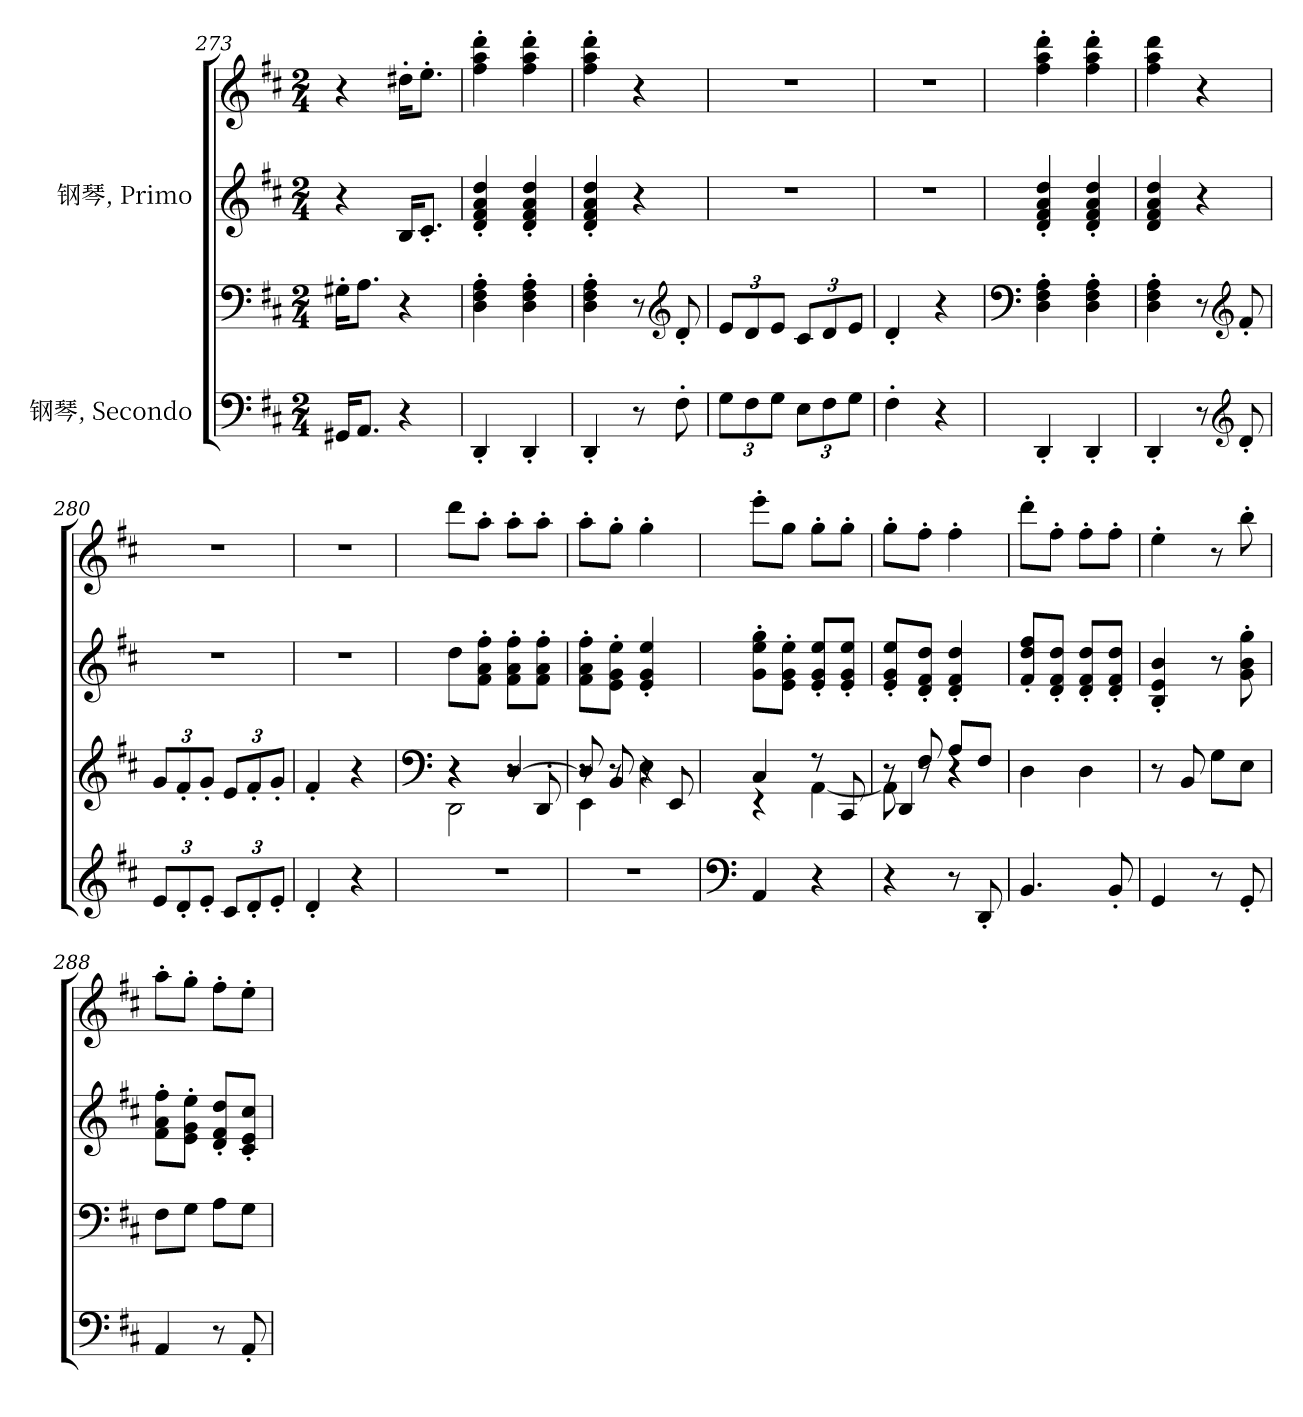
**kern	**kern	**kern	**kern
*part2	*part2	*part1	*part1
*staff4	*staff3	*staff2	*staff1
*I"钢琴, Secondo	*	*I"钢琴, Primo	*
*clefF4	*clefF4	*clefG2	*clefG2
*k[f#c#]	*k[f#c#]	*k[f#c#]	*k[f#c#]
*M2/4	*M2/4	*M2/4	*M2/4
=273	=273	=273	=273
16GG#X/KL	16G#X'\KL	4r	4r
8.AA/J	8.A\J	.	.
4r	4r	16B/KL	16dd#X'\KL
.	.	8.c#'/J	8.ee'\J
=274	=274	=274	=274
*	*	*	*MM120
4DD'/	4D\' 4F#\' 4A\'	4d/' 4f#/' 4a/' 4dd/'	4ff#\' 4aa\' 4ddd\'
4DD'/	4D\' 4F#\' 4A\'	4d/' 4f#/' 4a/' 4dd/'	4ff#\' 4aa\' 4ddd\'
=275	=275	=275	=275
4DD'/	4D\' 4F#\' 4A\'	4d/' 4f#/' 4a/' 4dd/'	4ff#\' 4aa\' 4ddd\'
8r	8r	4r	4r
*	*clefG2	*	*
8F#'\	8d'/	.	.
=276	=276	=276	=276
*Xbrackettup	*Xbrackettup	*	*
12G\L	12e/L	2r	2r
12F#\	12d/	.	.
12G\J	12e/J	.	.
12E\L	12c#/L	.	.
12F#\	12d/	.	.
12G\J	12e/J	.	.
=277	=277	=277	=277
4F#'\	4d'/	2r	2r
4r	4r	.	.
!!LO:PB:g=z
=278	=278	=278	=278
*	*clefF4	*	*
4DD'/	4D\' 4F#\' 4A\'	4d/' 4f#/' 4a/' 4dd/'	4ff#\' 4aa\' 4ddd\'
4DD'/	4D\' 4F#\' 4A\'	4d/' 4f#/' 4a/' 4dd/'	4ff#\' 4aa\' 4ddd\'
=279	=279	=279	=279
4DD'/	4D\' 4F#\' 4A\'	4d/ 4f#/ 4a/ 4dd/	4ff#\ 4aa\ 4ddd\
8r	8r	4r	4r
*clefG2	*clefG2	*	*
8d'/	8f#'/	.	.
=280	=280	=280	=280
12e/L	12g/L	2r	2r
12d'/	12f#'/	.	.
12e'/J	12g'/J	.	.
12c#/L	12e/L	.	.
12d'/	12f#'/	.	.
12e'/J	12g'/J	.	.
=281	=281	=281	=281
4d'/	4f#'/	2r	2r
4r	4r	.	.
=282	=282	=282	=282
*	*clefF4	*	*
*	*^	*	*
*	*	*^	*	*
2r	4r	2DD\	4r	8dd\L	8ddd\L
.	.	.	.	8f#\' 8a\' 8ff#\'J	8aa'\J
.	[4D/	.	8r	8f#\' 8a\' 8ff#\'L	8aa'\L
.	.	.	8DD'/	8f#\' 8a\' 8ff#\'J	8aa'\J
=283	=283	=283	=283	=283	=283
2r	8D/]	4EE\	8r	8f#\' 8a\' 8ff#\'L	8aa'\L
.	8r	.	8BB/	8e\' 8g\' 8ee\'J	8gg'\J
.	4r	4E\	8r	4e/' 4g/' 4ee/'	4gg'\
.	.	.	8EE/	.	.
*	*v	*v	*v	*	*
=284	=284	=284	=284
*clefF4	*	*	*
*	*^	*	*
4AA/	4C#/	4r	8g\' 8ee\' 8gg\'L	8eee'\L
.	.	.	8e\' 8g\' 8ee\'J	8gg\J
4r	8r	[4AA\	8e/' 8g/' 8ee/'L	8gg'\L
.	8CC#/	.	8e/' 8g/' 8ee/'J	8gg'\J
!!LO:LB:g=z
=285	=285	=285	=285	=285
*	*	*^	*	*
4r	8r	8AA\]	4DD/	8e/' 8g/' 8ee/'L	8gg'\L
.	8F#/	8r	.	8d/' 8f#/' 8dd/'J	8ff#'\J
8r	8A/L	4r	4r	4d/' 4f#/' 4dd/'	4ff#'\
8DD'/	8F#/J	.	.	.	.
*	*v	*v	*v	*	*
=286	=286	=286	=286
4.BB/	4D\	8f#/' 8dd/' 8ff#/'L	8ddd'\L
.	.	8d/' 8f#/' 8dd/'J	8ff#'\J
.	4D\	8d/' 8f#/' 8dd/'L	8ff#'\L
8BB'/	.	8d/' 8f#/' 8dd/'J	8ff#'\J
=287	=287	=287	=287
4GG/	8r	4B/' 4e/' 4b/'	4ee'\
.	8BB/	.	.
8r	8G\L	8r	8r
8GG'/	8E\J	8g\' 8b\' 8gg\'	8bb'\
=288	=288	=288	=288
4AA/	8F#\L	8f#\' 8a\' 8ff#\'L	8aa'\L
.	8G\J	8e\' 8g\' 8ee\'J	8gg'\J
8r	8A\L	8d/' 8f#/' 8dd/'L	8ff#'\L
8AA'/	8G\J	8c#/' 8e/' 8cc#/'J	8ee'\J
=	=	=	=
*-	*-	*-	*-
